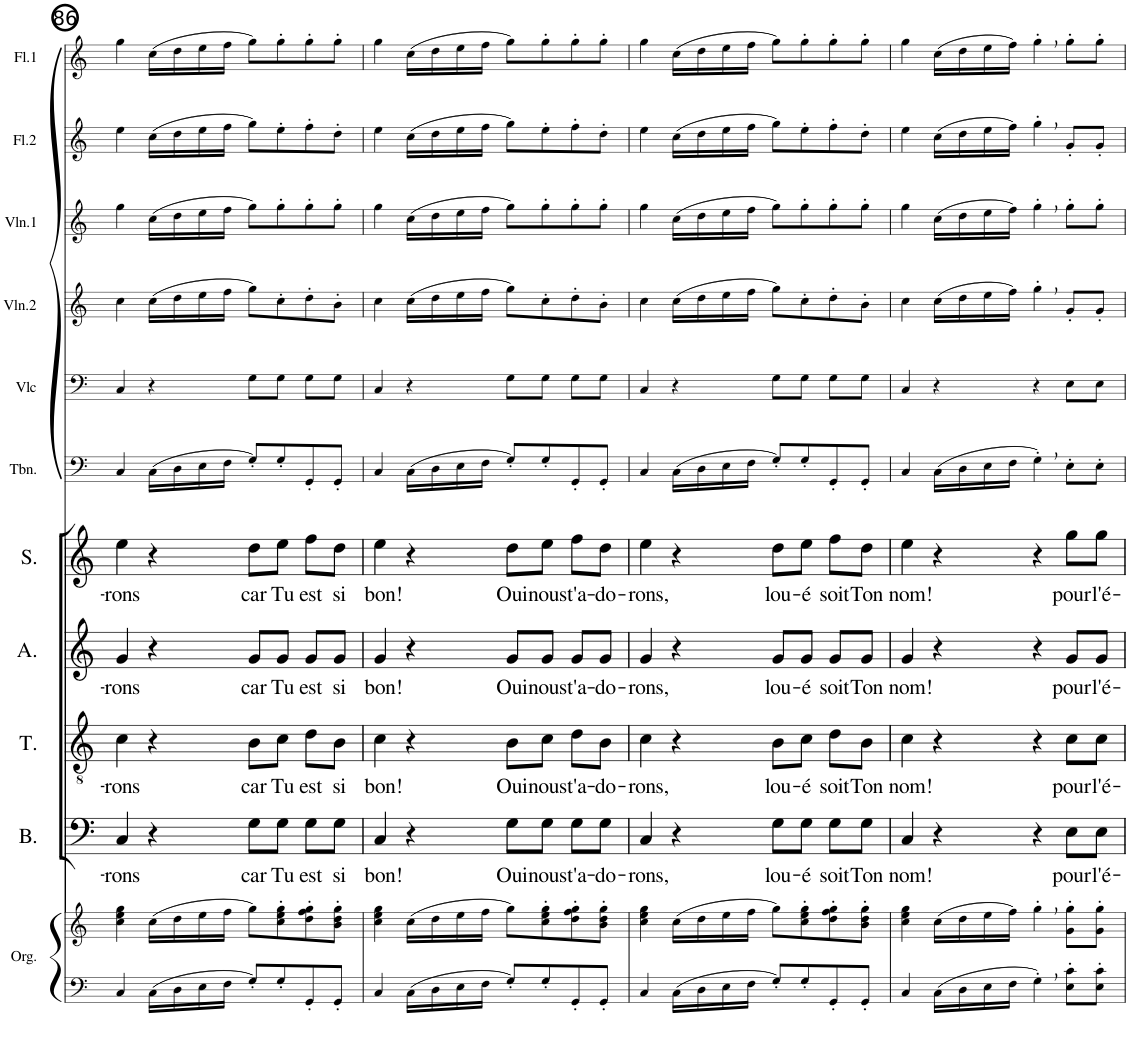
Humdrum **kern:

**kern	**kern	**kern	**text	**kern	**text	**kern	**text	**kern	**text	**kern	**kern	**kern	**kern	**kern	**kern
*part11	*part11	*part10	*part10	*part9	*part9	*part8	*part8	*part7	*part7	*part6	*part5	*part4	*part3	*part2	*part1
*staff12	*staff11	*staff10	*staff10	*staff9	*staff9	*staff8	*staff8	*staff7	*staff7	*staff6	*staff5	*staff4	*staff3	*staff2	*staff1
*I"Orgue	*	*I"Bass	*	*I"Ténor	*	*I"Alto	*	*I"Soprano	*	*I"Trombone	*I"Violoncelle	*I"Violon 2	*I"Violon 1	*I"Flûte 2	*I"Flûte 1
*I'Org.	*	*I'B.	*	*I'T.	*	*I'A.	*	*I'S.	*	*I'Tbn.	*I'Vlc	*I'Vln.2	*I'Vln.1	*I'Fl.2	*I'Fl.1
!!LO:PB:g=z
*clefF4	*clefG2	*clefF4	*	*clefGv2	*	*clefG2	*	*clefG2	*	*clefF4	*clefF4	*clefG2	*clefG2	*clefG2	*clefG2
*k[]	*k[]	*k[]	*	*k[]	*	*k[]	*	*k[]	*	*k[]	*k[]	*k[]	*k[]	*k[]	*k[]
*M4/4	*M4/4	*M4/4	*	*M4/4	*	*M4/4	*	*M4/4	*	*M4/4	*M4/4	*M4/4	*M4/4	*M4/4	*M4/4
*met(c)	*met(c)	*met(c)	*	*met(c)	*	*met(c)	*	*met(c)	*	*met(c)	*met(c)	*met(c)	*met(c)	*met(c)	*met(c)
=86	=86	=86	=86	=86	=86	=86	=86	=86	=86	=86	=86	=86	=86	=86	=86
!	!	!	!LO:LY:b	!	!LO:LY:b	!	!LO:LY:b	!	!LO:LY:b	!	!	!	!	!	!
4C/	4cc\ 4ee\ 4gg\	4C/	-rons	4c\	-rons	4g/	-rons	4ee\	-rons	4C/	4C/	4cc\	4gg\	4ee\	4gg\
16C\LL	(16cc\LL	4r	.	4r	.	4r	.	4r	.	(16C\LL	4r	(16cc\LL	(16cc\LL	(16cc\LL	(16cc\LL
16D\	16dd\	.	.	.	.	.	.	.	.	16D\	.	16dd\	16dd\	16dd\	16dd\
16E\	16ee\	.	.	.	.	.	.	.	.	16E\	.	16ee\	16ee\	16ee\	16ee\
16F\JJ	16ff\JJ	.	.	.	.	.	.	.	.	16F\JJ	.	16ff\JJ	16ff\JJ	16ff\JJ	16ff\JJ
!	!	!	!LO:LY:b	!	!LO:LY:b	!	!LO:LY:b	!	!LO:LY:b	!	!	!	!	!	!
8G'/L	8gg\L)	8G\L	car	8B\L	car	8g/L	car	8dd\L	car	8G'/L)	8G\L	8gg\L)	8gg\L)	8gg\L)	8gg\L)
!	!	!	!LO:LY:b	!	!LO:LY:b	!	!LO:LY:b	!	!LO:LY:b	!	!	!	!	!	!
8G'/	8cc\' 8ee\' 8gg\'	8G\J	Tu	8c\J	Tu	8g/J	Tu	8ee\J	Tu	8G'/	8G\J	8cc'\	8gg'\	8ee'\	8gg'\
!	!	!	!LO:LY:b	!	!LO:LY:b	!	!LO:LY:b	!	!LO:LY:b	!	!	!	!	!	!
8GG'/	8dd\' 8ff\' 8gg\'	8G\L	est	8d\L	est	8g/L	est	8ff\L	est	8GG'/	8G\L	8dd'\	8gg'\	8ff'\	8gg'\
!	!	!	!LO:LY:b	!	!LO:LY:b	!	!LO:LY:b	!	!LO:LY:b	!	!	!	!	!	!
8GG'/J	8b\' 8dd\' 8gg\'J	8G\J	si	8B\J	si	8g/J	si	8dd\J	si	8GG'/J	8G\J	8b'\J	8gg'\J	8dd'\J	8gg'\J
=87	=87	=87	=87	=87	=87	=87	=87	=87	=87	=87	=87	=87	=87	=87	=87
!	!	!	!LO:LY:b	!	!LO:LY:b	!	!LO:LY:b	!	!LO:LY:b	!	!	!	!	!	!
4C/	4cc\ 4ee\ 4gg\	4C/	bon!	4c\	bon!	4g/	bon!	4ee\	bon!	4C/	4C/	4cc\	4gg\	4ee\	4gg\
16C\LL	(16cc\LL	4r	.	4r	.	4r	.	4r	.	(16C\LL	4r	(16cc\LL	(16cc\LL	(16cc\LL	(16cc\LL
16D\	16dd\	.	.	.	.	.	.	.	.	16D\	.	16dd\	16dd\	16dd\	16dd\
16E\	16ee\	.	.	.	.	.	.	.	.	16E\	.	16ee\	16ee\	16ee\	16ee\
16F\JJ	16ff\JJ	.	.	.	.	.	.	.	.	16F\JJ	.	16ff\JJ	16ff\JJ	16ff\JJ	16ff\JJ
!	!	!	!LO:LY:b	!	!LO:LY:b	!	!LO:LY:b	!	!LO:LY:b	!	!	!	!	!	!
8G'/L	8gg\L)	8G\L	Oui	8B\L	Oui	8g/L	Oui	8dd\L	Oui	8G'/L)	8G\L	8gg\L)	8gg\L)	8gg\L)	8gg\L)
!	!	!	!LO:LY:b	!	!LO:LY:b	!	!LO:LY:b	!	!LO:LY:b	!	!	!	!	!	!
8G'/	8cc\' 8ee\' 8gg\'	8G\J	nous	8c\J	nous	8g/J	nous	8ee\J	nous	8G'/	8G\J	8cc'\	8gg'\	8ee'\	8gg'\
!	!	!	!LO:LY:b	!	!LO:LY:b	!	!LO:LY:b	!	!LO:LY:b	!	!	!	!	!	!
8GG'/	8dd\' 8ff\' 8gg\'	8G\L	t'a-	8d\L	t'a-	8g/L	t'a-	8ff\L	t'a-	8GG'/	8G\L	8dd'\	8gg'\	8ff'\	8gg'\
!	!	!	!LO:LY:b	!	!LO:LY:b	!	!LO:LY:b	!	!LO:LY:b	!	!	!	!	!	!
8GG'/J	8b\' 8dd\' 8gg\'J	8G\J	-do-	8B\J	-do-	8g/J	-do-	8dd\J	-do-	8GG'/J	8G\J	8b'\J	8gg'\J	8dd'\J	8gg'\J
=88	=88	=88	=88	=88	=88	=88	=88	=88	=88	=88	=88	=88	=88	=88	=88
!	!	!	!LO:LY:b	!	!LO:LY:b	!	!LO:LY:b	!	!LO:LY:b	!	!	!	!	!	!
4C/	4cc\ 4ee\ 4gg\	4C/	-rons,	4c\	-rons,	4g/	-rons,	4ee\	-rons,	4C/	4C/	4cc\	4gg\	4ee\	4gg\
16C\LL	(16cc\LL	4r	.	4r	.	4r	.	4r	.	(16C\LL	4r	(16cc\LL	(16cc\LL	(16cc\LL	(16cc\LL
16D\	16dd\	.	.	.	.	.	.	.	.	16D\	.	16dd\	16dd\	16dd\	16dd\
16E\	16ee\	.	.	.	.	.	.	.	.	16E\	.	16ee\	16ee\	16ee\	16ee\
16F\JJ	16ff\JJ	.	.	.	.	.	.	.	.	16F\JJ	.	16ff\JJ	16ff\JJ	16ff\JJ	16ff\JJ
!	!	!	!LO:LY:b	!	!LO:LY:b	!	!LO:LY:b	!	!LO:LY:b	!	!	!	!	!	!
8G'/L	8gg\L)	8G\L	lou-	8B\L	lou-	8g/L	lou-	8dd\L	lou-	8G'/L)	8G\L	8gg\L)	8gg\L)	8gg\L)	8gg\L)
!	!	!	!LO:LY:b	!	!LO:LY:b	!	!LO:LY:b	!	!LO:LY:b	!	!	!	!	!	!
8G'/	8cc\' 8ee\' 8gg\'	8G\J	-é	8c\J	-é	8g/J	-é	8ee\J	-é	8G'/	8G\J	8cc'\	8gg'\	8ee'\	8gg'\
!	!	!	!LO:LY:b	!	!LO:LY:b	!	!LO:LY:b	!	!LO:LY:b	!	!	!	!	!	!
8GG'/	8dd\' 8ff\' 8gg\'	8G\L	soit	8d\L	soit	8g/L	soit	8ff\L	soit	8GG'/	8G\L	8dd'\	8gg'\	8ff'\	8gg'\
!	!	!	!LO:LY:b	!	!LO:LY:b	!	!LO:LY:b	!	!LO:LY:b	!	!	!	!	!	!
8GG'/J	8b\' 8dd\' 8gg\'J	8G\J	Ton	8B\J	Ton	8g/J	Ton	8dd\J	Ton	8GG'/J	8G\J	8b'\J	8gg'\J	8dd'\J	8gg'\J
=89	=89	=89	=89	=89	=89	=89	=89	=89	=89	=89	=89	=89	=89	=89	=89
!	!	!	!LO:LY:b	!	!LO:LY:b	!	!LO:LY:b	!	!LO:LY:b	!	!	!	!	!	!
4C/	4cc\ 4ee\ 4gg\	4C/	nom!	4c\	nom!	4g/	nom!	4ee\	nom!	4C/	4C/	4cc\	4gg\	4ee\	4gg\
16C\LL	(16cc\LL	4r	.	4r	.	4r	.	4r	.	(16C\LL	4r	(16cc\LL	(16cc\LL	(16cc\LL	(16cc\LL
16D\	16dd\	.	.	.	.	.	.	.	.	16D\	.	16dd\	16dd\	16dd\	16dd\
16E\	16ee\	.	.	.	.	.	.	.	.	16E\	.	16ee\	16ee\	16ee\	16ee\
16F\JJ	16ff\JJ)	.	.	.	.	.	.	.	.	16F\JJ	.	16ff\JJ)	16ff\JJ)	16ff\JJ)	16ff\JJ)
4G',\	4gg',\	4r	.	4r	.	4r	.	4r	.	4G',\)	4r	4gg',\	4gg',\	4gg',\	4gg',\
!	!	!	!LO:LY:b	!	!LO:LY:b	!	!LO:LY:b	!	!LO:LY:b	!	!	!	!	!	!
8E\' 8c\'L	8g\' 8gg\'L	8E\L	pour	8c\L	pour	8g/L	pour	8gg\L	pour	8E'\L	8E\L	8g'/L	8gg'\L	8g'/L	8gg'\L
!	!	!	!LO:LY:b	!	!LO:LY:b	!	!LO:LY:b	!	!LO:LY:b	!	!	!	!	!	!
8E\' 8c\'J	8g\' 8gg\'J	8E\J	l'é-	8c\J	l'é-	8g/J	l'é-	8gg\J	l'é-	8E'\J	8E\J	8g'/J	8gg'\J	8g'/J	8gg'\J
=	=	=	=	=	=	=	=	=	=	=	=	=	=	=	=
*-	*-	*-	*-	*-	*-	*-	*-	*-	*-	*-	*-	*-	*-	*-	*-
